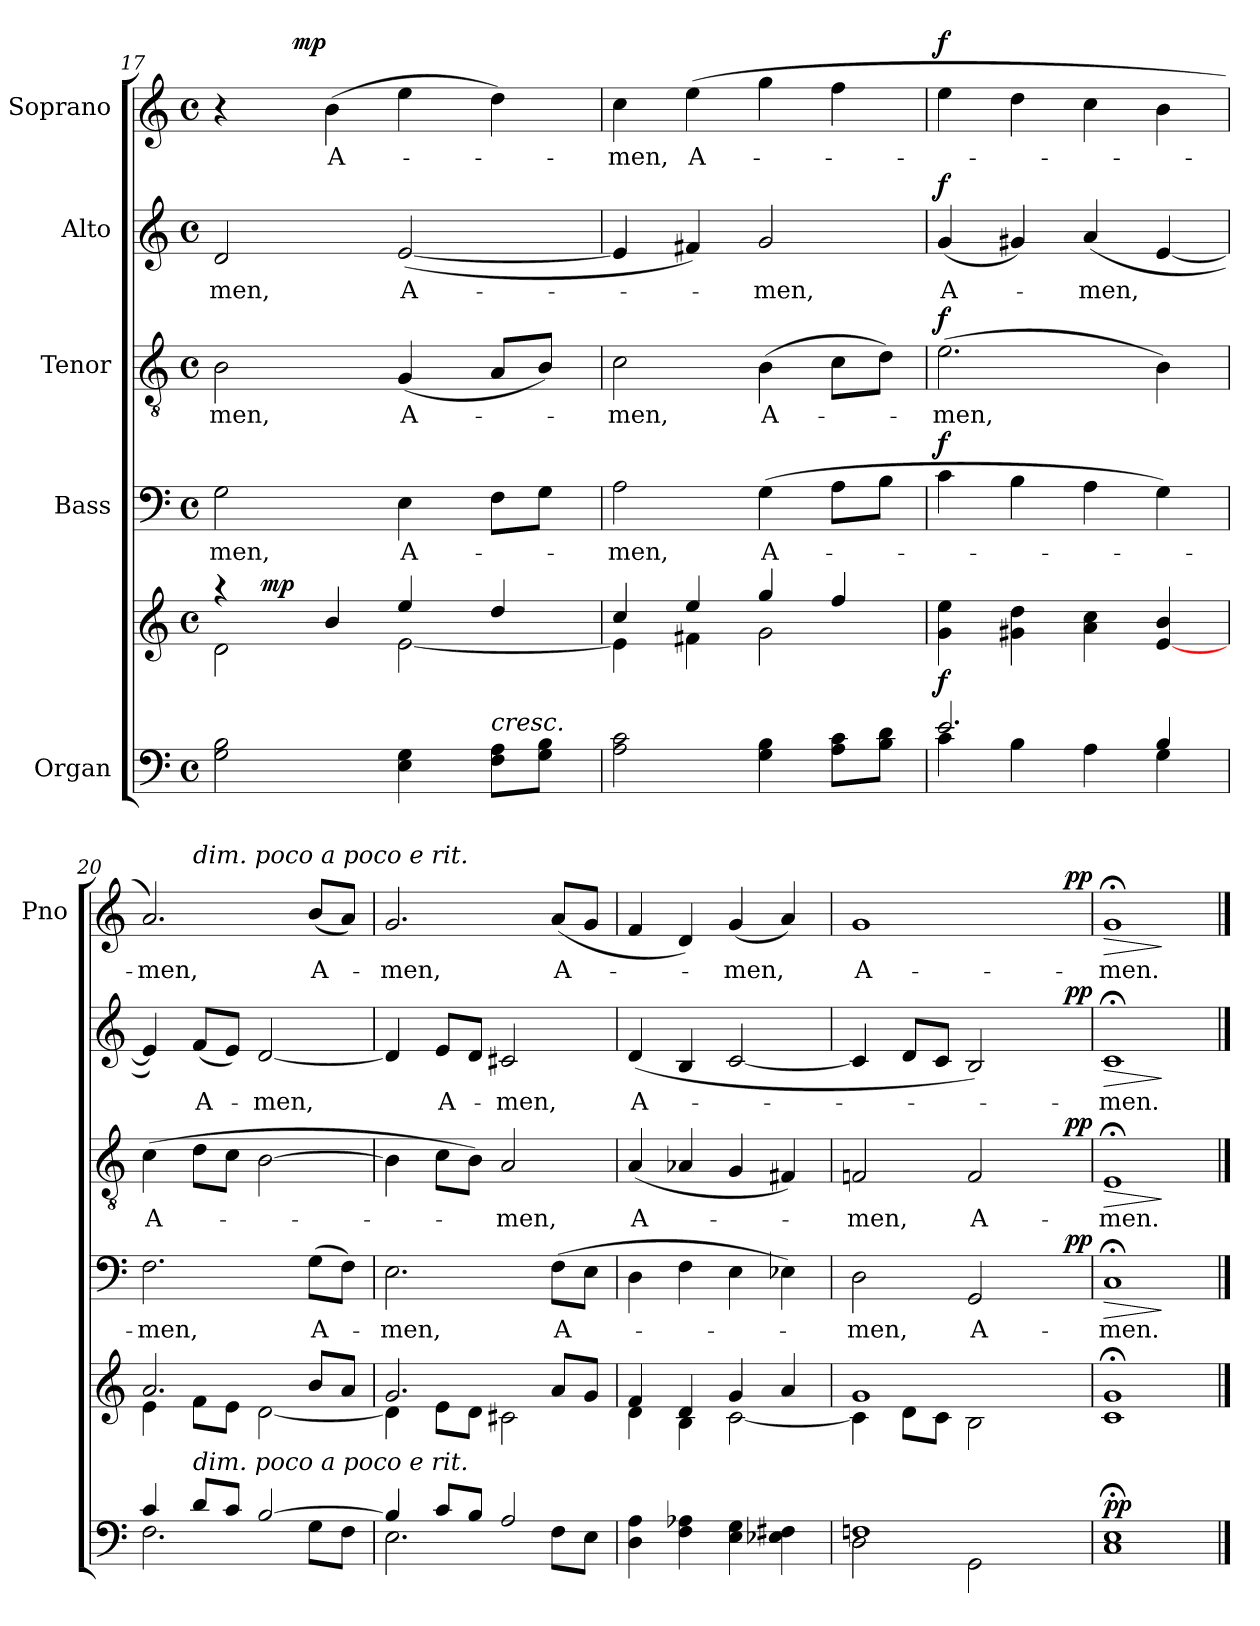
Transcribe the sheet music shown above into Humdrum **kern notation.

**kern	**kern	**dynam	**kern	**text	**dynam	**kern	**text	**dynam	**kern	**text	**dynam	**kern	**text	**dynam
*part5	*part5	*part5	*part4	*part4	*part4	*part3	*part3	*part3	*part2	*part2	*part2	*part1	*part1	*part1
*staff6	*staff5	*staff5/6	*staff4	*staff4	*staff4	*staff3	*staff3	*staff3	*staff2	*staff2	*staff2	*staff1	*staff1	*staff1
*I"Organ	*	*	*I"Bass	*	*	*I"Tenor	*	*	*I"Alto	*	*	*I"Soprano	*	*
*	*	*	*	*	*	*	*	*	*	*	*	*I'Pno	*	*
*clefF4	*clefG2	*	*clefF4	*	*	*clefGv2	*	*	*clefG2	*	*	*clefG2	*	*
*k[]	*k[]	*	*k[]	*	*	*k[]	*	*	*k[]	*	*	*k[]	*	*
*C:	*C:	*	*C:	*	*	*C:	*	*	*C:	*	*	*C:	*	*
*M4/4	*M4/4	*	*M4/4	*	*	*M4/4	*	*	*M4/4	*	*	*M4/4	*	*
*met(c)	*met(c)	*	*met(c)	*	*	*met(c)	*	*	*met(c)	*	*	*met(c)	*	*
=17	=17	=17	=17	=17	=17	=17	=17	=17	=17	=17	=17	=17	=17	=17
*	*^	*	*	*	*	*	*	*	*	*	*	*^	*	*
*	*	*^	*	*	*	*	*	*	*	*	*	*	*	*	*	*
2G\ 2B\	4raa	2d\	8ryy	.	2G\	-men,	.	2B\	-men,	.	2d/	-men,	.	4r	8.ryy	.	.
!	!	!	!	!LO:DY:a	!	!	!	!	!	!	!	!	!	!	!	!	!
.	.	.	2..ryy	mp	.	.	.	.	.	.	.	.	.	.	.	.	.
!	!	!	!	!	!	!	!	!	!	!	!	!	!	!	!	!	!LO:DY:a
.	.	.	.	.	.	.	.	.	.	.	.	.	.	.	2ryy	.	mp
.	4b/	.	.	.	.	.	.	.	.	.	.	.	.	(4b\	.	A-	.
4E\ 4G\	4ee/	[<2e\	.	.	4E\	A-	.	(4G/	A-	.	([2e/	A-	.	4ee\	.	.	.
.	.	.	.	.	.	.	.	.	.	.	.	.	.	.	4ryy	.	.
!LO:TX:a:i:t=cresc.	!	!	!	!	!	!	!	!	!	!	!	!	!	!	!	!	!
8F\ 8A\L	4dd/	.	.	.	8F\L	.	.	8A/L	.	.	.	.	.	4dd\)	.	.	.
8G\ 8B\J	.	.	.	.	8G\J	.	.	8B/J)	.	.	.	.	.	.	.	.	.
.	.	.	.	.	.	.	.	.	.	.	.	.	.	.	16ryy	.	.
=18	=18	=18	=18	=18	=18	=18	=18	=18	=18	=18	=18	=18	=18	=18	=18	=18	=18
!	!	!	!	!	!	!	!	!	!	!	!	!	!	!LO:TX:a:i:t=cresc.	!	!	!
*	*	*v	*v	*	*	*	*	*	*	*	*	*	*	*v	*v	*	*
2A\ 2c\	4cc/	4e\]	.	2A\	-men,	.	2c\	-men,	.	4e/]	.	.	4cc\	-men,	.
.	4ee/	4f#X\	.	.	.	.	.	.	.	4f#X/)	.	.	(4ee\	A-	.
4G\ 4B\	4gg/	2g\	.	(4G\	A-	.	(4B\	A-	.	2g/	-men,	.	4gg\	.	.
8A\ 8c\L	4ff/	.	.	8A\L	.	.	8c\L	.	.	.	.	.	4ff\	.	.
8B\ 8d\J	.	.	.	8B\J	.	.	8d\J)	.	.	.	.	.	.	.	.
*	*v	*v	*	*	*	*	*	*	*	*	*	*	*	*	*
=19	=19	=19	=19	=19	=19	=19	=19	=19	=19	=19	=19	=19	=19	=19
*^	*	*	*	*	*	*	*	*	*	*	*	*	*	*
!	!	!	!LO:DY:a=2	!	!	!LO:DY:a	!	!	!LO:DY:a	!	!	!LO:DY:a	!	!	!LO:DY:a
2.e/	4c\	4g\ 4ee\	f	4c\	.	f	(2.e\	-men,	f	(4g/	A-	f	4ee\	.	f
.	4B\	4g#X\ 4dd\	.	4B\	.	.	.	.	.	4g#X/)	.	.	4dd\	.	.
.	4A\	4a\ 4cc\	.	4A\	.	.	.	.	.	(4a/	-men,	.	4cc\	.	.
4B/	4G\	[4e/ 4b/	.	4G\)	.	.	4B\)	.	.	[4e/	.	.	4b\	.	.
!!LO:LB:g=z
=20	=20	=20	=20	=20	=20	=20	=20	=20	=20	=20	=20	=20	=20	=20	=20
*	*	*^	*	*	*	*	*	*	*	*	*	*	*^	*	*
4c/	2.F\	2.a/	4e\	.	2.F\	-men,	.	(4c\	A-	.	4e/])	.	.	2.a/)	4ryy	-men,	.
!	!	!	!	!	!	!	!	!	!	!	!	!	!	!	!LO:TX:a:i:t=dim.                         poco                                        a                       poco                  e                       rit.	!	!
!LO:TX:a:i:t=dim.                         poco                                        a                       poco                  e                       rit.	!	!	!	!	!	!	!	!	!	!	!	!	!	!	!	!	!
8d/L	.	.	8f\L	.	.	.	.	8d\L	.	.	(8f/L	A-	.	.	2.ryy	.	.
8c/J	.	.	8e\J	.	.	.	.	8c\J	.	.	8e/J)	.	.	.	.	.	.
[>2B/	.	.	[<2d\	.	.	.	.	[2B\	.	.	[2d/	-men,	.	.	.	.	.
.	8G\L	8b/L	.	.	(8G\L	A-	.	.	.	.	.	.	.	(8b/L	.	A-	.
.	8F\J	8a/J	.	.	8F\J)	.	.	.	.	.	.	.	.	8a/J)	.	.	.
*	*	*	*	*	*	*	*	*	*	*	*	*	*	*v	*v	*	*
=21	=21	=21	=21	=21	=21	=21	=21	=21	=21	=21	=21	=21	=21	=21	=21	=21
4B/]	2.E\	2.g/	4d\]	.	2.E\	-men,	.	4B\]	.	.	4d/]	.	.	2.g/	-men,	.
8c/L	.	.	8e\L	.	.	.	.	8c\L	.	.	8e/L	A-	.	.	.	.
8B/J	.	.	8d\J	.	.	.	.	8B\J)	.	.	8d/J	.	.	.	.	.
2A/	.	.	2c#X\	.	.	.	.	2A/	-men,	.	2c#X/	-men,	.	.	.	.
.	8F\L	8a/L	.	.	(8F\L	A-	.	.	.	.	.	.	.	(8a/L	A-	.
.	8E\J	8g/J	.	.	8E\J	.	.	.	.	.	.	.	.	8g/J	.	.
*v	*v	*	*	*	*	*	*	*	*	*	*	*	*	*	*	*
=22	=22	=22	=22	=22	=22	=22	=22	=22	=22	=22	=22	=22	=22	=22	=22
4D\ 4A\	4f/	4d\	.	4D\	.	.	(4A/	A-	.	(4d/	A-	.	4f/	.	.
4F\ 4A-X\	4d/	4B\	.	4F\	.	.	4A-X/	.	.	4B/	.	.	4d/)	.	.
4E\ 4G\	4g/	[<2c\	.	4E\	.	.	4G/	.	.	[2c/	.	.	(4g/	-men,	.
4E-X\ 4F#X\	4a/	.	.	4E-X\)	.	.	4F#X/)	.	.	.	.	.	4a/)	.	.
=23	=23	=23	=23	=23	=23	=23	=23	=23	=23	=23	=23	=23	=23	=23	=23
*^	*	*	*	*^	*	*	*^	*	*	*^	*	*	*^	*	*
1Fn	2D\	1g	4c\]	.	2D\	2ryy	-men,	.	2Fn/	2ryy	-men,	.	4c/]	2ryy	.	.	1g	2ryy	A-	.
.	.	.	8d\L	.	.	.	.	.	.	.	.	.	8d/L	.	.	.	.	.	.	.
.	.	.	8c\J	.	.	.	.	.	.	.	.	.	8c/J	.	.	.	.	.	.	.
.	2GG\	.	2B\	.	2GG/	4ryy	A-	.	2F/	4ryy	A-	.	2B/)	4ryy	.	.	.	4ryy	.	.
.	.	.	.	.	.	8ryy	.	.	.	8ryy	.	.	.	8ryy	.	.	.	8ryy	.	.
.	.	.	.	.	.	32ryy	.	.	.	32ryy	.	.	.	32ryy	.	.	.	32ryy	.	.
!	!	!	!	!	!	!	!	!LO:DY:a	!	!	!	!LO:DY:a	!	!	!	!LO:DY:a	!	!	!	!LO:DY:a
.	.	.	.	.	.	16.ryy	.	pp	.	16.ryy	.	pp	.	16.ryy	.	pp	.	16.ryy	.	pp
=24	=24	=24	=24	=24	=24	=24	=24	=24	=24	=24	=24	=24	=24	=24	=24	=24	=24	=24	=24	=24
!	!	!	!	!LO:DY:a=2	!	!	!	!LO:HP:b	!	!	!	!LO:HP:b	!	!	!	!LO:HP:b	!	!	!	!LO:HP:b
*v	*v	*	*	*	*v	*v	*	*	*v	*v	*	*	*v	*v	*	*	*v	*v	*	*
*	*v	*v	*	*	*	*	*	*	*	*	*	*	*	*	*
1C;< 1E;<	1c;< 1g;<	pp	1C;<	-men.	>	1E;<	-men.	>	1c;<	-men.	>	1g;<	-men.	>
.	.	.	.	.	]	.	.	]	.	.	]	.	.	]
==	==	==	==	==	==	==	==	==	==	==	==	==	==	==
*-	*-	*-	*-	*-	*-	*-	*-	*-	*-	*-	*-	*-	*-	*-
